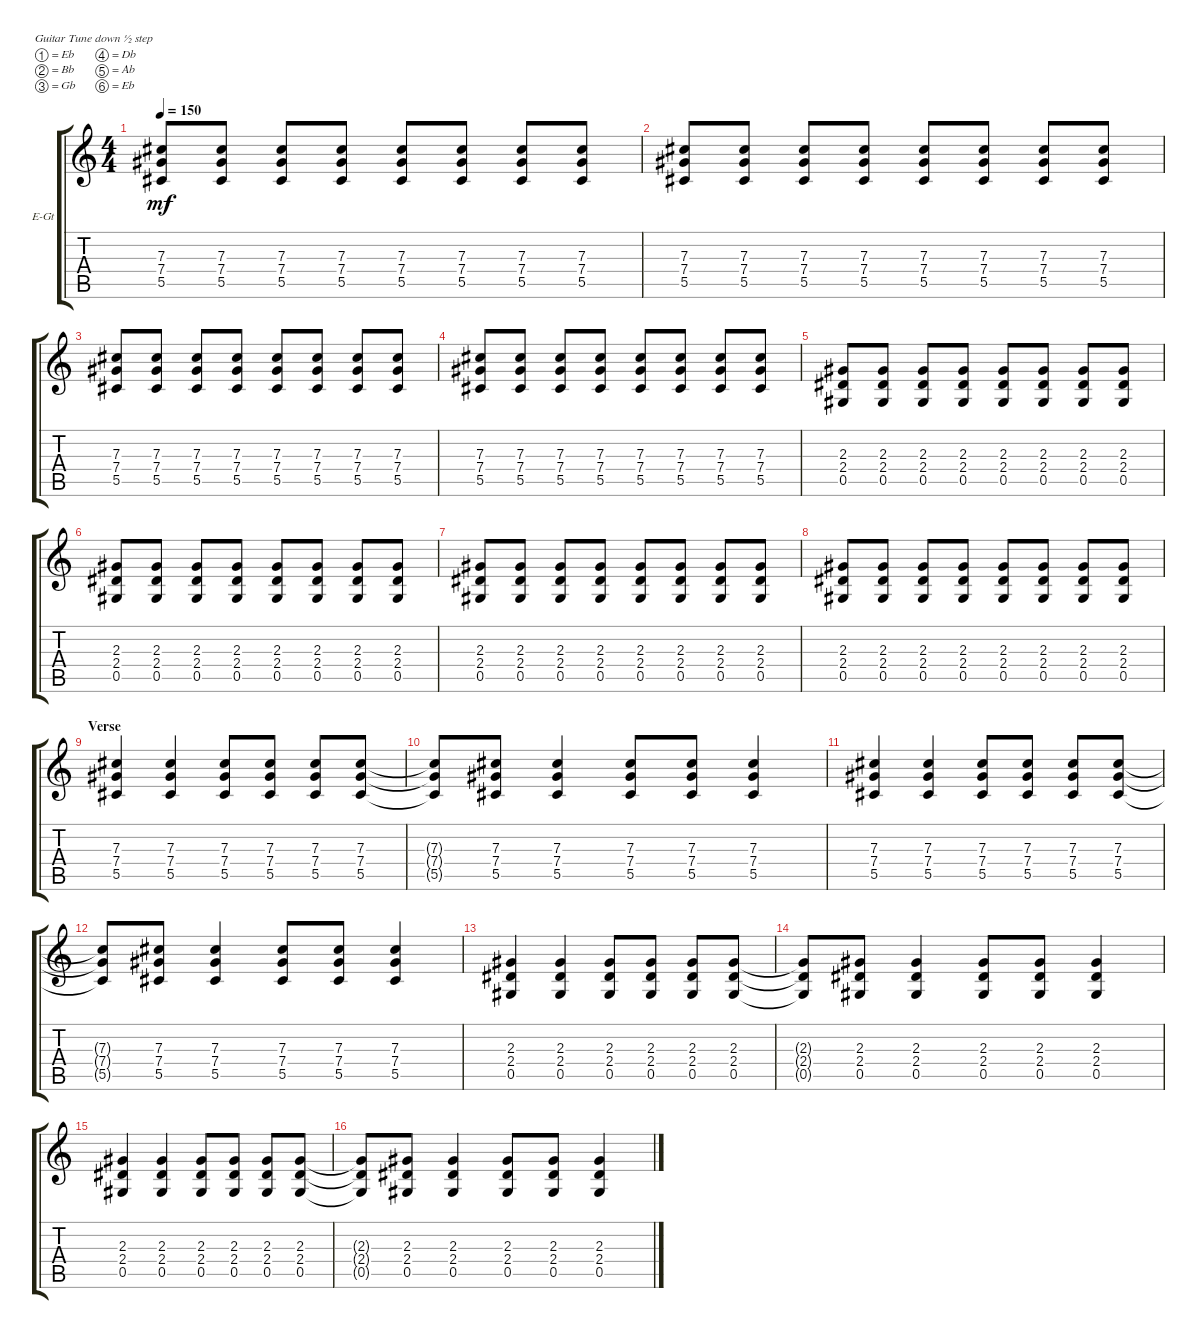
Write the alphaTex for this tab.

\defaultSystemsLayout 4
\bracketExtendMode groupsimilarinstruments
\firstSystemTrackNameOrientation horizontal
\otherSystemsTrackNameOrientation horizontal
\track ("Electric Guitar" "E-Gt") {instrument distortionguitar}
\staff {score tabs}
\tuning (Eb4 Bb3 Gb3 Db3 Ab2 Eb2)
\ts (4 4)
\tempo 150
\clef g2
\scale
0.333333
\ks c
(5.5 7.4 7.3).8{dy mf} (5.5 7.4 7.3).8 (5.5 7.4 7.3).8 (5.5 7.4 7.3).8 (5.5 7.4 7.3).8 (5.5 7.4 7.3).8 (5.5 7.4 7.3).8 (5.5 7.4 7.3).8 |
\scale
0.333333 (5.5 7.4 7.3).8 (5.5 7.4 7.3).8 (5.5 7.4 7.3).8 (5.5 7.4 7.3).8 (5.5 7.4 7.3).8 (5.5 7.4 7.3).8 (5.5 7.4 7.3).8 (5.5 7.4 7.3).8 |
\scale
0.333333 (5.5 7.4 7.3).8 (5.5 7.4 7.3).8 (5.5 7.4 7.3).8 (5.5 7.4 7.3).8 (5.5 7.4 7.3).8 (5.5 7.4 7.3).8 (5.5 7.4 7.3).8 (5.5 7.4 7.3).8 |
\scale
0.333333 (5.5 7.4 7.3).8 (5.5 7.4 7.3).8 (5.5 7.4 7.3).8 (5.5 7.4 7.3).8 (5.5 7.4 7.3).8 (5.5 7.4 7.3).8 (5.5 7.4 7.3).8 (5.5 7.4 7.3).8 |
\scale
0.333333 (0.5 2.4 2.3).8 (0.5 2.4 2.3).8 (0.5 2.4 2.3).8 (0.5 2.4 2.3).8 (0.5 2.4 2.3).8 (0.5 2.4 2.3).8 (0.5 2.4 2.3).8 (0.5 2.4 2.3).8 |
\scale
0.333333 (0.5 2.4 2.3).8 (0.5 2.4 2.3).8 (0.5 2.4 2.3).8 (0.5 2.4 2.3).8 (0.5 2.4 2.3).8 (0.5 2.4 2.3).8 (0.5 2.4 2.3).8 (0.5 2.4 2.3).8 |
\scale
0.333333 (0.5 2.4 2.3).8 (0.5 2.4 2.3).8 (0.5 2.4 2.3).8 (0.5 2.4 2.3).8 (0.5 2.4 2.3).8 (0.5 2.4 2.3).8 (0.5 2.4 2.3).8 (0.5 2.4 2.3).8 |
\scale
0.333333 (0.5 2.4 2.3).8 (0.5 2.4 2.3).8 (0.5 2.4 2.3).8 (0.5 2.4 2.3).8 (0.5 2.4 2.3).8 (0.5 2.4 2.3).8 (0.5 2.4 2.3).8 (0.5 2.4 2.3).8 |
\section ("" "Verse")
\scale
0.333333 (5.5 7.4 7.3).4 (5.5 7.4 7.3).4 (5.5 7.4 7.3).8 (5.5 7.4 7.3).8 (5.5 7.4 7.3).8 (5.5 7.4 7.3).8 |
\scale
0.333333 (5.5{t} 7.4{t} 7.3{t}).8 (5.5 7.4 7.3).8 (5.5 7.4 7.3).4 (5.5 7.4 7.3).8 (5.5 7.4 7.3).8 (5.5 7.4 7.3).4 |
\scale
0.333333 (5.5 7.4 7.3).4 (5.5 7.4 7.3).4 (5.5 7.4 7.3).8 (5.5 7.4 7.3).8 (5.5 7.4 7.3).8 (5.5 7.4 7.3).8 |
\scale
0.333333 (5.5{t} 7.4{t} 7.3{t}).8 (5.5 7.4 7.3).8 (5.5 7.4 7.3).4 (5.5 7.4 7.3).8 (5.5 7.4 7.3).8 (5.5 7.4 7.3).4 |
\scale
0.333333 (0.5 2.4 2.3).4 (0.5 2.4 2.3).4 (0.5 2.4 2.3).8 (0.5 2.4 2.3).8 (0.5 2.4 2.3).8 (0.5 2.4 2.3).8 |
\scale
0.333333 (0.5{t} 2.4{t} 2.3{t}).8 (0.5 2.4 2.3).8 (0.5 2.4 2.3).4 (0.5 2.4 2.3).8 (0.5 2.4 2.3).8 (0.5 2.4 2.3).4 |
(0.5 2.4 2.3).4 (0.5 2.4 2.3).4 (0.5 2.4 2.3).8 (0.5 2.4 2.3).8 (0.5 2.4 2.3).8 (0.5 2.4 2.3).8 |
(0.5{t} 2.4{t} 2.3{t}).8 (0.5 2.4 2.3).8 (0.5 2.4 2.3).4 (0.5 2.4 2.3).8 (0.5 2.4 2.3).8 (0.5 2.4 2.3).4
